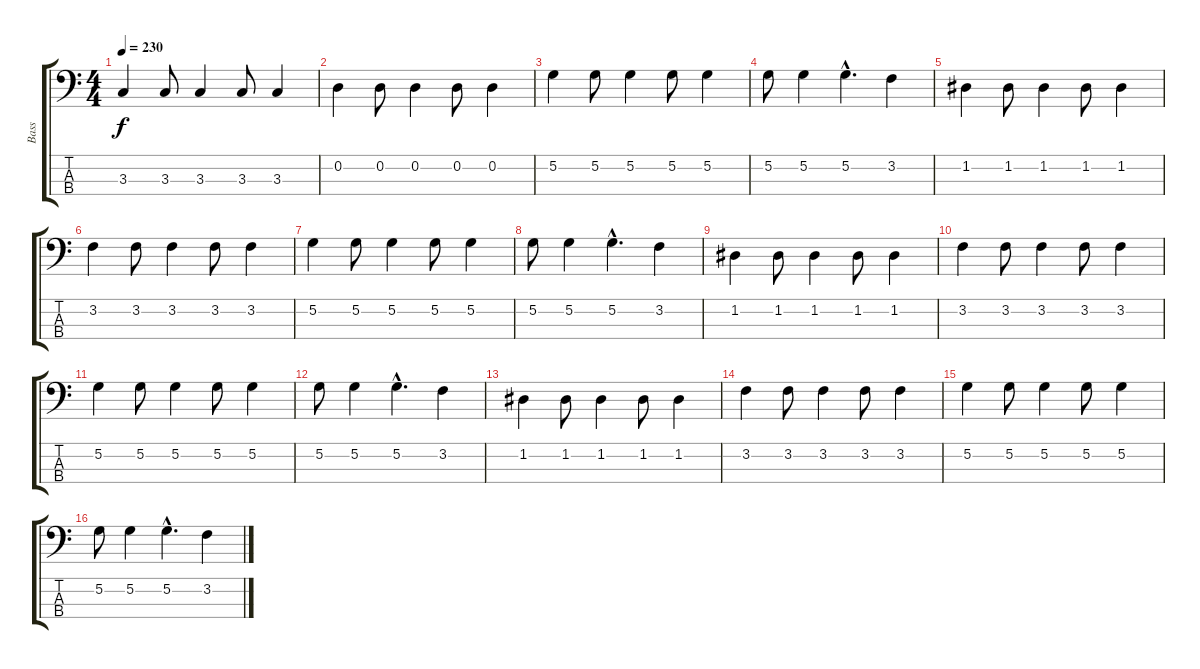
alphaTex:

\track ("Bass" "Bass") {instrument electricbassfinger}
\staff {score tabs}
\tuning (G2 D2 A1 E1) {hide}
\ts (4 4)
\tempo 230
\clef f4
\ks c
3.3.4{dy f} 3.3.8 3.3.4 3.3.8 3.3.4 |
0.2.4 0.2.8 0.2.4 0.2.8 0.2.4 |
5.2.4 5.2.8 5.2.4 5.2.8 5.2.4 |
5.2.8 5.2.4 5.2{hac}.4{d} 3.2.4 |
1.2.4 1.2.8 1.2.4 1.2.8 1.2.4 |
3.2.4 3.2.8 3.2.4 3.2.8 3.2.4 |
5.2.4 5.2.8 5.2.4 5.2.8 5.2.4 |
5.2.8 5.2.4 5.2{hac}.4{d} 3.2.4 |
1.2.4 1.2.8 1.2.4 1.2.8 1.2.4 |
3.2.4 3.2.8 3.2.4 3.2.8 3.2.4 |
5.2.4 5.2.8 5.2.4 5.2.8 5.2.4 |
5.2.8 5.2.4 5.2{hac}.4{d} 3.2.4 |
1.2.4 1.2.8 1.2.4 1.2.8 1.2.4 |
3.2.4 3.2.8 3.2.4 3.2.8 3.2.4 |
5.2.4 5.2.8 5.2.4 5.2.8 5.2.4 |
5.2.8 5.2.4 5.2{hac}.4{d} 3.2.4
